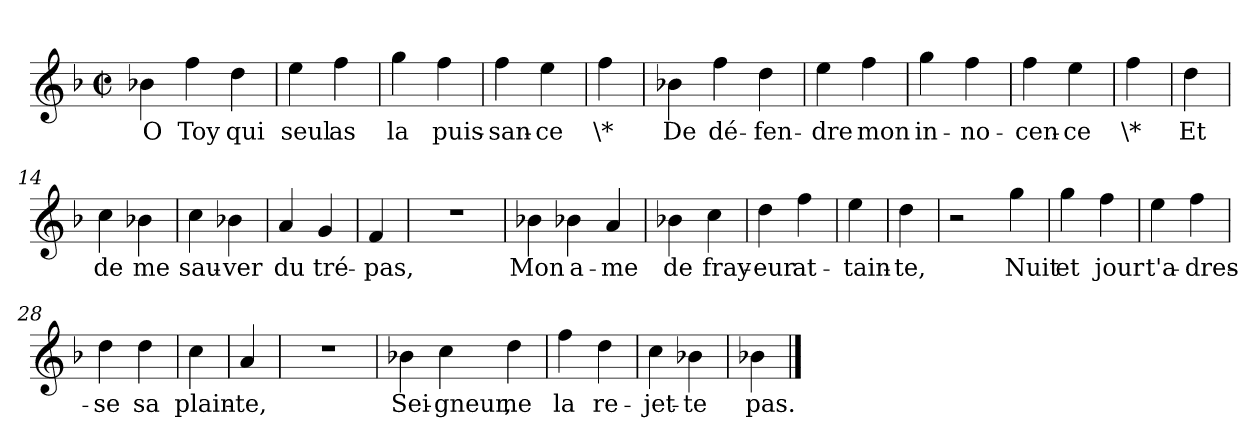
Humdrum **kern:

**kern	**text
*part1	*part1
*staff1	*staff1
*clefG2	*
*k[b-]	*
*F:	*
*M2/2	*
*met(c|)	*
=1	=1
4b-X	O
4ff	Toy
4dd	qui
=3	=3
4ee	seul
4ff	as
=4	=4
4gg	la
4ff	puis-
=5	=5
4ff	-san-
4ee	-ce
=6	=6
4ff	\*
=7	=7
4b-X	De
4ff	dé-
4dd	-fen-
=9	=9
4ee	-dre
4ff	mon
=10	=10
4gg	in-
4ff	-no-
=11	=11
4ff	-cen-
4ee	-ce
=12	=12
4ff	\*
=13	=13
4dd	Et
=14	=14
4cc	de
4b-X	me
=15	=15
4cc	sau-
4b-X	-ver
=16	=16
4a	du
4g	tré-
=17	=17
4f	-pas,
=18	=18
1r	.
=19	=19
4b-X	Mon
4b-X	a-
4a	-me
=21	=21
4b-X	de
4cc	fray-
=22	=22
4dd	-eur
4ff	at-
=23	=23
4ee	-tain-
=24	=24
4dd	-te,
=25	=25
2r	.
4gg	Nuit
=26	=26
4gg	et
4ff	jour
=27	=27
4ee	t'a-
4ff	-dres-
=28	=28
4dd	-se
4dd	sa
=29	=29
4cc	plain-
=30	=30
4a	-te,
=31	=31
1r	.
=32	=32
4b-X	Sei-
4cc	-gneur,
4dd	ne
=34	=34
4ff	la
4dd	re-
=35	=35
4cc	-jet-
4b-X	-te
=36	=36
4b-X	pas.
==	==
*-	*-
